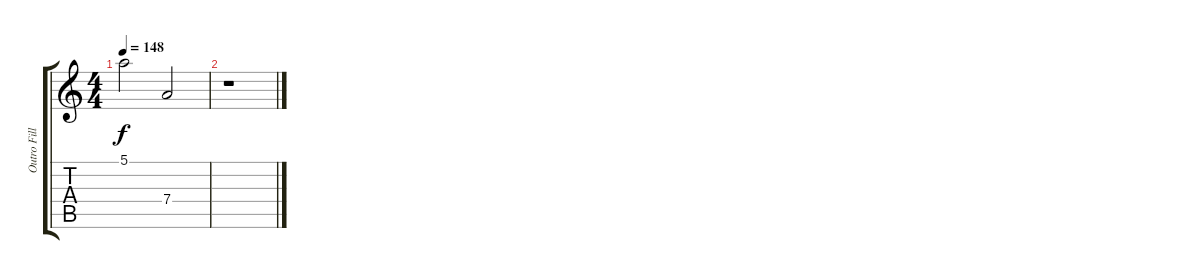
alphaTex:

\track ("Outro Fill" "Outro Fill") {instrument distortionguitar}
\staff {score tabs}
\tuning (E4 B3 G3 D3 A2 E2) {hide}
\ts (4 4)
\tempo 148
\clef g2
\ks c
5.1.2{dy f balance 0} 7.4.2{balance 16} |
r.1
